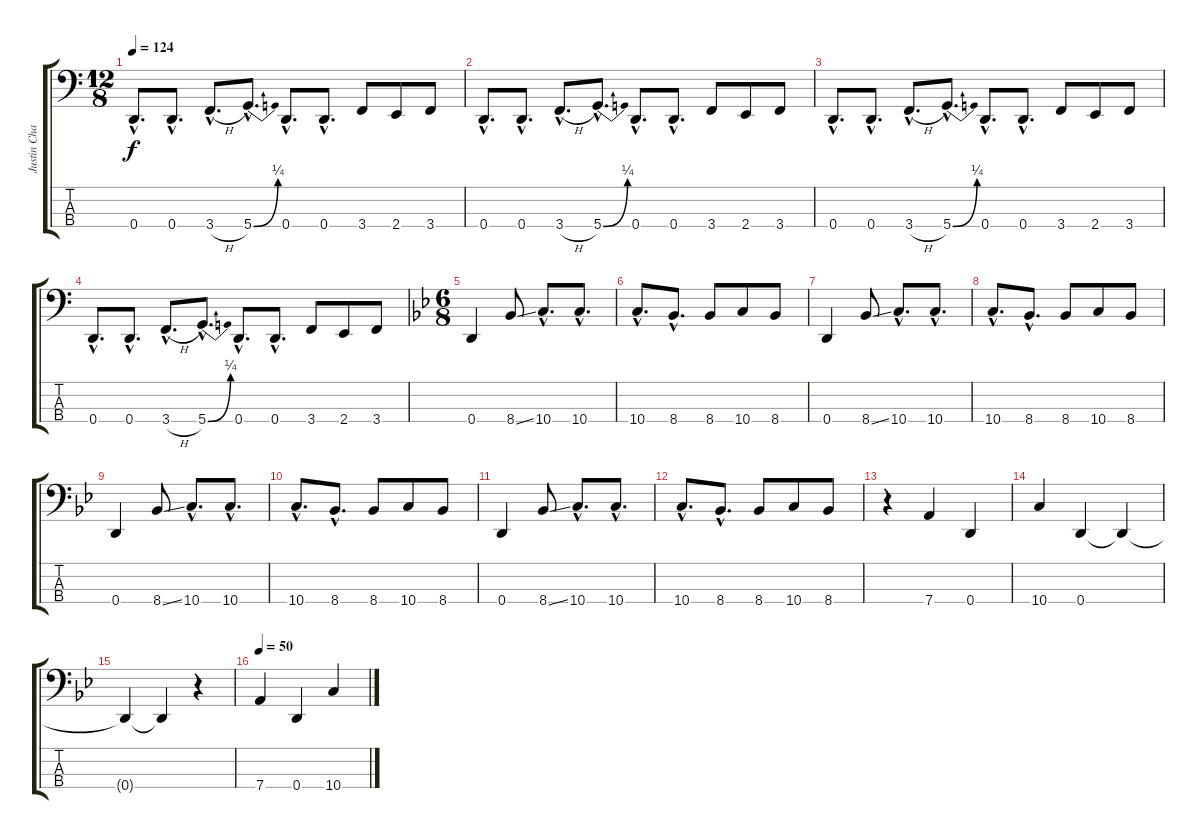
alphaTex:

\track ("Justin Chancellor" "Justin Cha") {instrument electricbasspick}
\staff {score tabs}
\tuning (G2 D2 A1 D1) {hide}
\ts (12 8)
\tempo 124
\clef f4
\ks c
0.4{hac}.8{d dy f} 0.4{hac}.8{d} 3.4{h hac}.8{d} 5.4{be (bend 0 0 60 1) hac}.8{d} 0.4{hac}.8{d} 0.4{hac}.8{d} 3.4.8 2.4.8 3.4.8 |
0.4{hac}.8{d} 0.4{hac}.8{d} 3.4{h hac}.8{d} 5.4{be (bend 0 0 60 1) hac}.8{d} 0.4{hac}.8{d} 0.4{hac}.8{d} 3.4.8 2.4.8 3.4.8 |
0.4{hac}.8{d} 0.4{hac}.8{d} 3.4{h hac}.8{d} 5.4{be (bend 0 0 60 1) hac}.8{d} 0.4{hac}.8{d} 0.4{hac}.8{d} 3.4.8 2.4.8 3.4.8 |
0.4{hac}.8{d} 0.4{hac}.8{d} 3.4{h hac}.8{d} 5.4{be (bend 0 0 60 1) hac}.8{d} 0.4{hac}.8{d} 0.4{hac}.8{d} 3.4.8 2.4.8 3.4.8 |
\ts (6 8)
\ks bb
0.4.4 8.4{ss}.8 10.4{hac}.8{d} 10.4{hac}.8{d} |
10.4{hac}.8{d} 8.4{hac}.8{d} 8.4.8 10.4.8 8.4.8 |
0.4.4 8.4{ss}.8 10.4{hac}.8{d} 10.4{hac}.8{d} |
10.4{hac}.8{d} 8.4{hac}.8{d} 8.4.8 10.4.8 8.4.8 |
0.4.4 8.4{ss}.8 10.4{hac}.8{d} 10.4{hac}.8{d} |
10.4{hac}.8{d} 8.4{hac}.8{d} 8.4.8 10.4.8 8.4.8 |
0.4.4 8.4{ss}.8 10.4{hac}.8{d} 10.4{hac}.8{d} |
10.4{hac}.8{d} 8.4{hac}.8{d} 8.4.8 10.4.8 8.4.8 |
r.4 7.4.4 0.4.4 |
10.4.4 0.4.4 0.4{t}.4 |
0.4{t}.4 0.4{t}.4 r.4 |
\tempo 50
7.4.4 0.4.4 10.4.4
